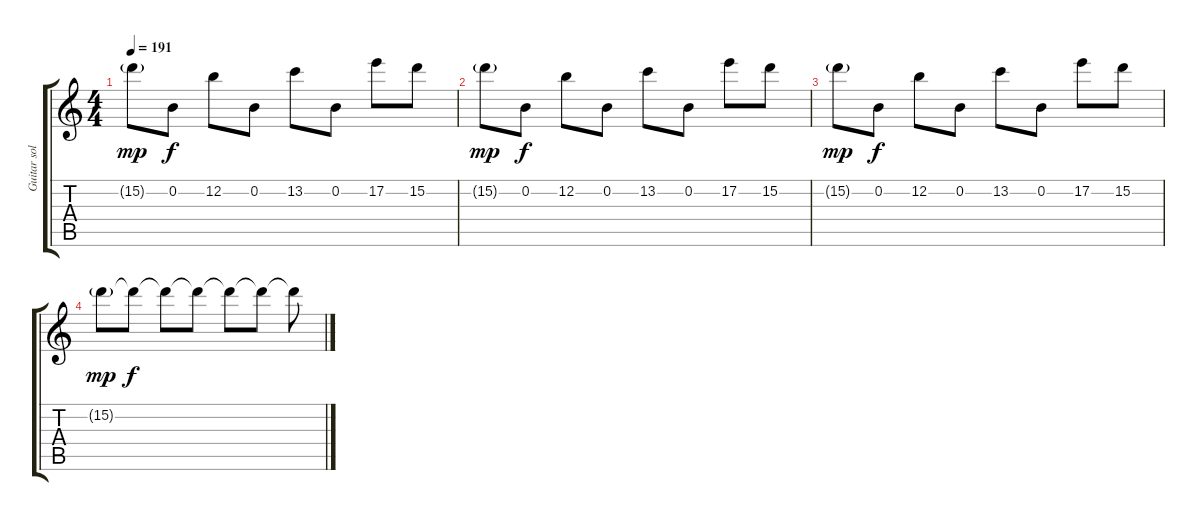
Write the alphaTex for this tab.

\track ("Guitar solo for last chorus" "Guitar sol") {instrument overdrivenguitar}
\staff {score tabs}
\tuning (E4 B3 G3 D3 A2 E2) {hide}
\ts (4 4)
\tempo 191
\clef g2
\ks c
15.2{g}.8{dy mp} 0.2.8{dy f} 12.2.8 0.2.8 13.2.8 0.2.8 17.2.8 15.2.8 |
15.2{g}.8{dy mp} 0.2.8{dy f} 12.2.8 0.2.8 13.2.8 0.2.8 17.2.8 15.2.8 |
15.2{g}.8{dy mp} 0.2.8{dy f} 12.2.8 0.2.8 13.2.8 0.2.8 17.2.8 15.2.8 |
15.2{g}.8{dy mp} 15.2{t}.8{dy f} 15.2{t}.8 15.2{t}.8 15.2{t}.8 15.2{t}.8 15.2{t}.8
